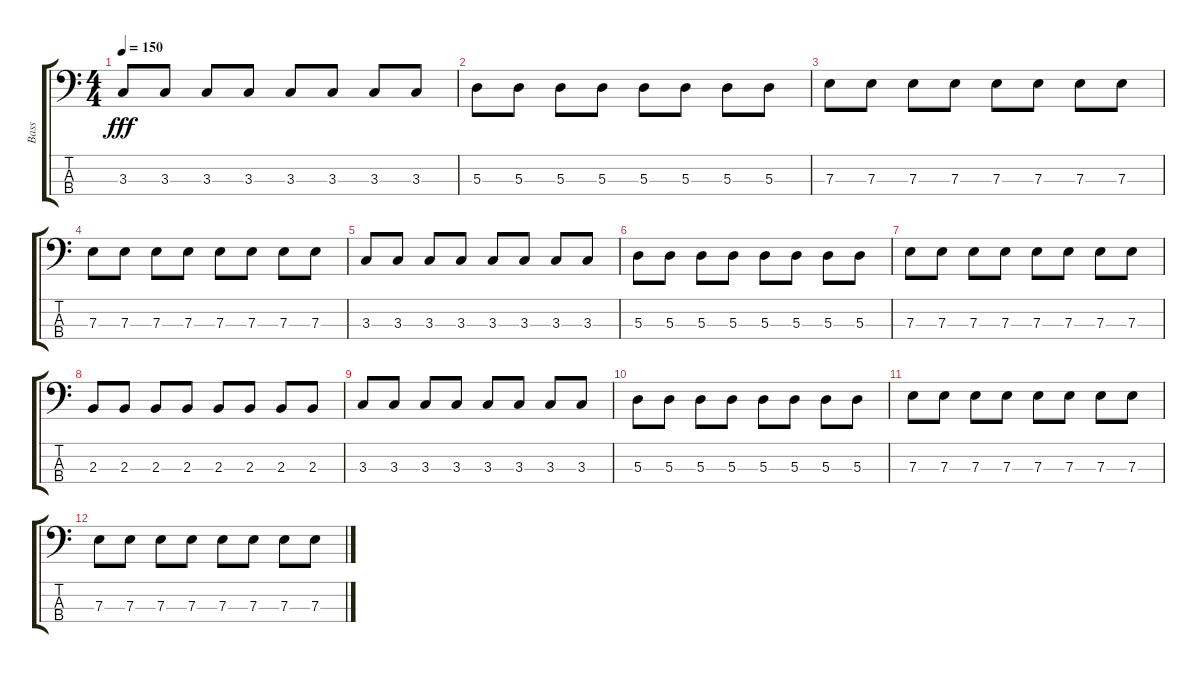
\track ("Bass" "Bass") {instrument electricbassfinger}
\staff {score tabs}
\tuning (G2 D2 A1 E1) {hide}
\ts (4 4)
\tempo 150
\clef f4
\ks c
3.3.8{dy fff} 3.3.8 3.3.8 3.3.8 3.3.8 3.3.8 3.3.8 3.3.8 |
5.3.8 5.3.8 5.3.8 5.3.8 5.3.8 5.3.8 5.3.8 5.3.8 |
7.3.8 7.3.8 7.3.8 7.3.8 7.3.8 7.3.8 7.3.8 7.3.8 |
7.3.8 7.3.8 7.3.8 7.3.8 7.3.8 7.3.8 7.3.8 7.3.8 |
3.3.8 3.3.8 3.3.8 3.3.8 3.3.8 3.3.8 3.3.8 3.3.8 |
5.3.8 5.3.8 5.3.8 5.3.8 5.3.8 5.3.8 5.3.8 5.3.8 |
7.3.8 7.3.8 7.3.8 7.3.8 7.3.8 7.3.8 7.3.8 7.3.8 |
2.3.8 2.3.8 2.3.8 2.3.8 2.3.8 2.3.8 2.3.8 2.3.8 |
3.3.8 3.3.8 3.3.8 3.3.8 3.3.8 3.3.8 3.3.8 3.3.8 |
5.3.8 5.3.8 5.3.8 5.3.8 5.3.8 5.3.8 5.3.8 5.3.8 |
7.3.8 7.3.8 7.3.8 7.3.8 7.3.8 7.3.8 7.3.8 7.3.8 |
7.3.8 7.3.8 7.3.8 7.3.8 7.3.8 7.3.8 7.3.8 7.3.8
